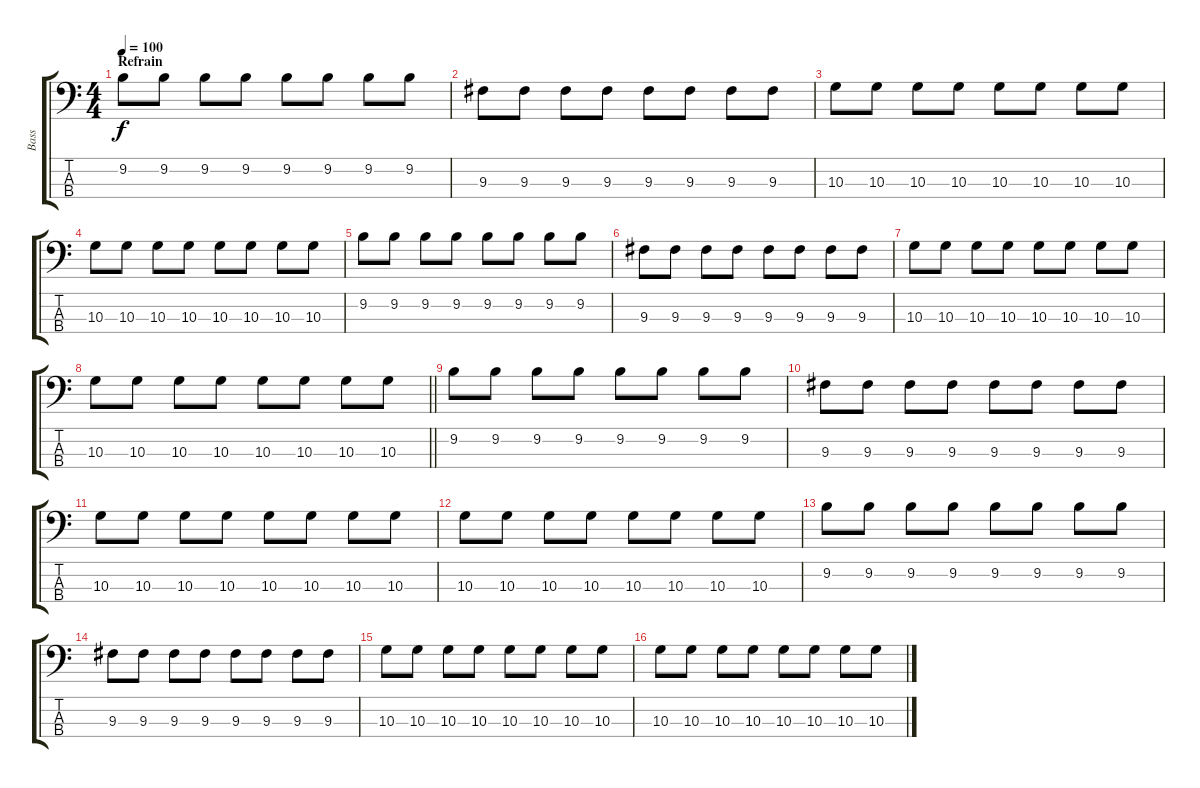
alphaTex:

\track ("Bass" "Bass") {instrument electricbassfinger}
\staff {score tabs}
\tuning (G2 D2 A1 E1) {hide}
\ts (4 4)
\section ("" "Refrain")
\tempo 100
\clef f4
\ks c
9.2.8{dy f} 9.2.8 9.2.8 9.2.8 9.2.8 9.2.8 9.2.8 9.2.8 |
9.3.8 9.3.8 9.3.8 9.3.8 9.3.8 9.3.8 9.3.8 9.3.8 |
10.3.8 10.3.8 10.3.8 10.3.8 10.3.8 10.3.8 10.3.8 10.3.8 |
10.3.8 10.3.8 10.3.8 10.3.8 10.3.8 10.3.8 10.3.8 10.3.8 |
9.2.8 9.2.8 9.2.8 9.2.8 9.2.8 9.2.8 9.2.8 9.2.8 |
9.3.8 9.3.8 9.3.8 9.3.8 9.3.8 9.3.8 9.3.8 9.3.8 |
10.3.8 10.3.8 10.3.8 10.3.8 10.3.8 10.3.8 10.3.8 10.3.8 |
\barLineRight lightlight
10.3.8 10.3.8 10.3.8 10.3.8 10.3.8 10.3.8 10.3.8 10.3.8 |
9.2.8 9.2.8 9.2.8 9.2.8 9.2.8 9.2.8 9.2.8 9.2.8 |
9.3.8 9.3.8 9.3.8 9.3.8 9.3.8 9.3.8 9.3.8 9.3.8 |
10.3.8 10.3.8 10.3.8 10.3.8 10.3.8 10.3.8 10.3.8 10.3.8 |
10.3.8 10.3.8 10.3.8 10.3.8 10.3.8 10.3.8 10.3.8 10.3.8 |
9.2.8 9.2.8 9.2.8 9.2.8 9.2.8 9.2.8 9.2.8 9.2.8 |
9.3.8 9.3.8 9.3.8 9.3.8 9.3.8 9.3.8 9.3.8 9.3.8 |
10.3.8 10.3.8 10.3.8 10.3.8 10.3.8 10.3.8 10.3.8 10.3.8 |
10.3.8 10.3.8 10.3.8 10.3.8 10.3.8 10.3.8 10.3.8 10.3.8
